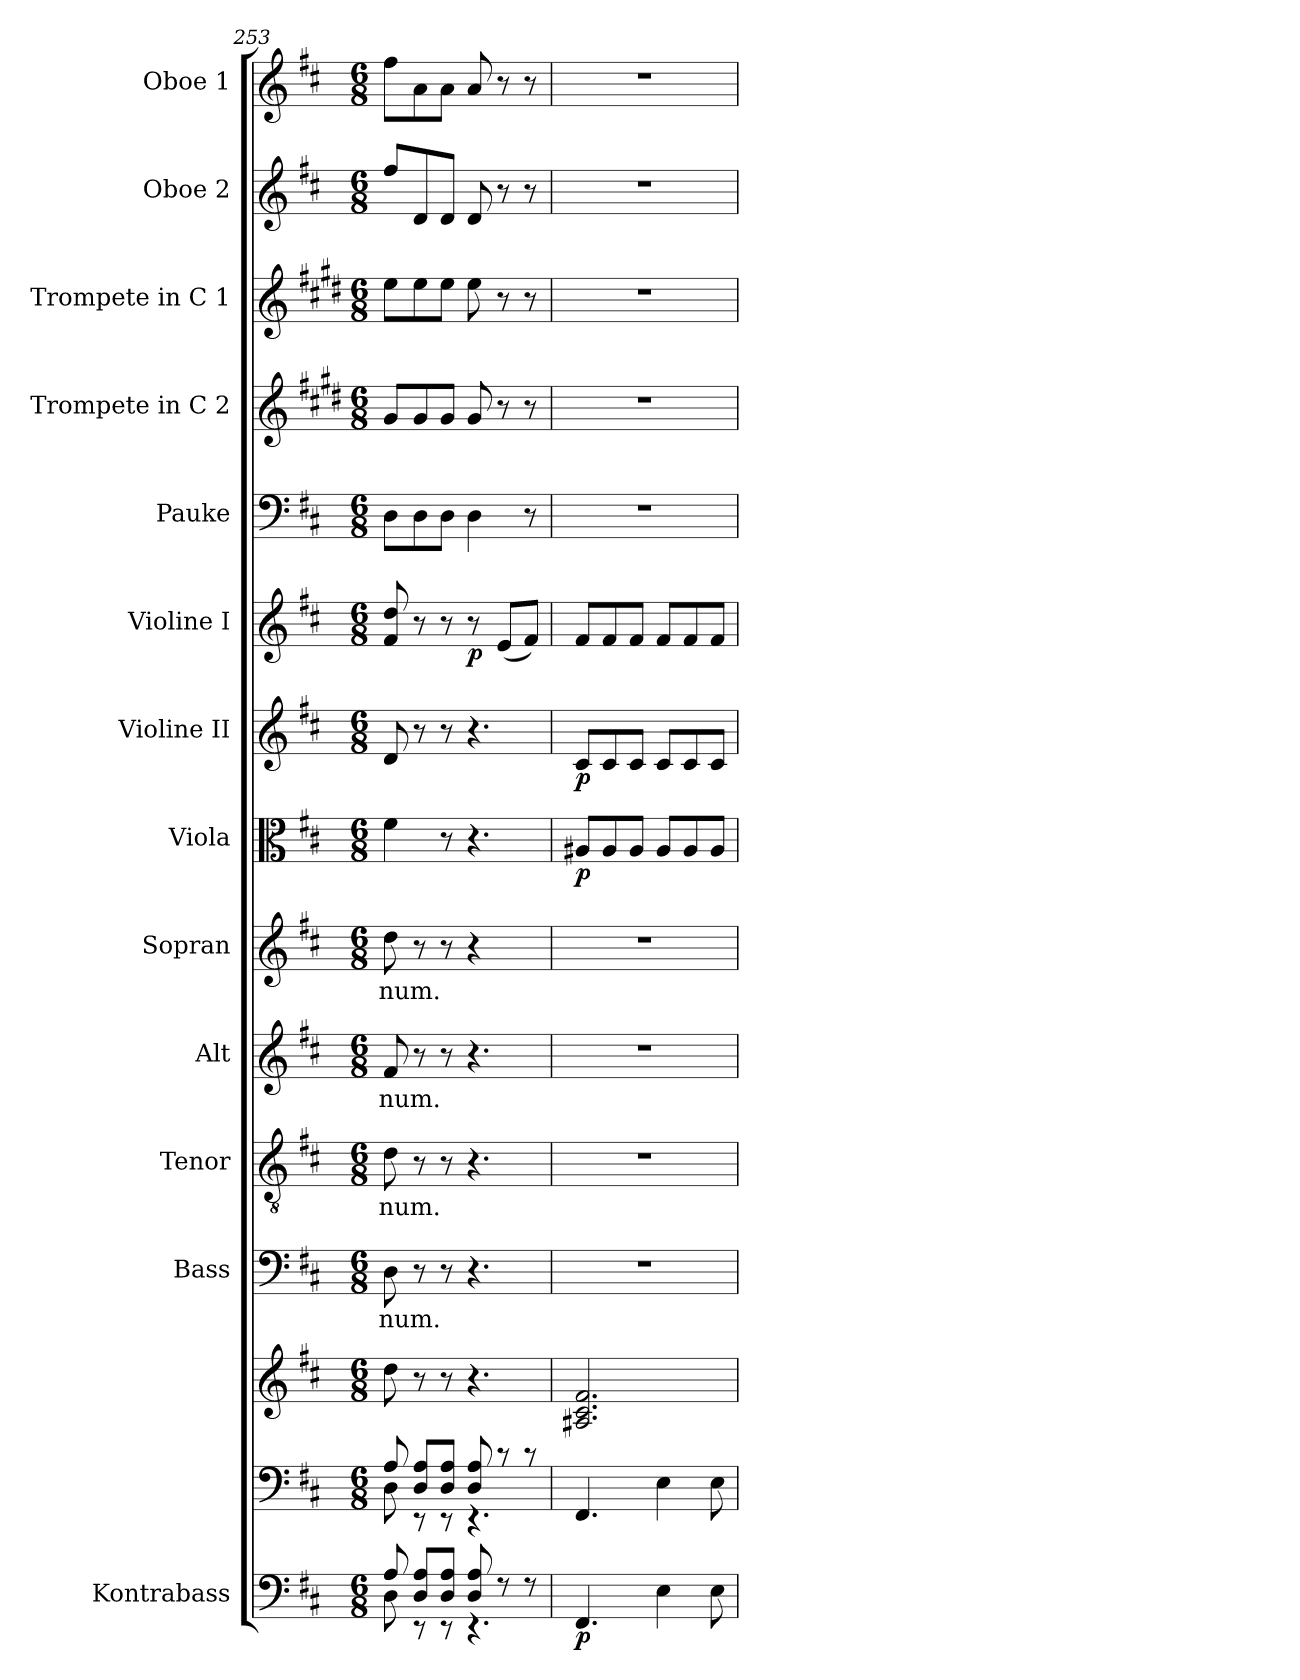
**kern	**dynam	**kern	**kern	**kern	**text	**kern	**text	**kern	**text	**kern	**text	**kern	**dynam	**kern	**dynam	**kern	**dynam	**kern	**kern	**kern	**kern	**kern
*part14	*part14	*part13	*part13	*part12	*part12	*part11	*part11	*part10	*part10	*part9	*part9	*part8	*part8	*part7	*part7	*part6	*part6	*part5	*part4	*part3	*part2	*part1
*staff15	*staff15	*staff14	*staff13	*staff12	*staff12	*staff11	*staff11	*staff10	*staff10	*staff9	*staff9	*staff8	*staff8	*staff7	*staff7	*staff6	*staff6	*staff5	*staff4	*staff3	*staff2	*staff1
*I"Kontrabass	*	*	*	*I"Bass	*	*I"Tenor	*	*I"Alt	*	*I"Sopran	*	*I"Viola	*	*I"Violine II	*	*I"Violine I	*	*I"Pauke	*I"Trompete in C 2	*I"Trompete in C 1	*I"Oboe 2	*I"Oboe 1
*I'Kb.	*	*	*	*I'B	*	*I'T	*	*I'A	*	*I'S	*	*I'Vla.	*	*I'Vl. II	*	*I'Vl. I	*	*I'Pk.	*	*	*I'Ob. 2	*I'Ob. 1
!!LO:PB:g=z
*clefF4	*	*clefF4	*clefG2	*clefF4	*	*clefGv2	*	*clefG2	*	*clefG2	*	*clefC3	*	*clefG2	*	*clefG2	*	*clefF4	*clefG2	*clefG2	*clefG2	*clefG2
*ITrd7c12	*	*	*	*	*	*	*	*	*	*	*	*	*	*	*	*	*	*	*ITrd1c2	*ITrd1c2	*	*
*k[f#c#]	*	*k[f#c#]	*k[f#c#]	*k[f#c#]	*	*k[f#c#]	*	*k[f#c#]	*	*k[f#c#]	*	*k[f#c#]	*	*k[f#c#]	*	*k[f#c#]	*	*k[f#c#]	*k[f#c#]	*k[f#c#]	*k[f#c#]	*k[f#c#]
*D:	*	*D:	*D:	*D:	*	*D:	*	*D:	*	*D:	*	*D:	*	*D:	*	*D:	*	*D:	*D:	*D:	*D:	*D:
*M6/8	*	*M6/8	*M6/8	*M6/8	*	*M6/8	*	*M6/8	*	*M6/8	*	*M6/8	*	*M6/8	*	*M6/8	*	*M6/8	*M6/8	*M6/8	*M6/8	*M6/8
=253	=253	=253	=253	=253	=253	=253	=253	=253	=253	=253	=253	=253	=253	=253	=253	=253	=253	=253	=253	=253	=253	=253
*^	*	*^	*	*	*	*	*	*	*	*	*	*	*	*	*	*	*	*	*	*	*	*
!	!	!	!	!	!	!	!LO:LY:b	!	!LO:LY:b	!	!LO:LY:b	!	!LO:LY:b	!	!	!	!	!	!	!	!	!	!	!
8AA/	8DD\	.	8A/	8D\	8dd\	8D\	-num.	8d\	-num.	8f#/	-num.	8dd\	-num.	4f#\	.	8d/	.	8f#/ 8dd/	.	8D\L	8f#/L	8dd\L	8ff#/L	8ff#\L
8DD/ 8AA/L	8rEE	.	8D/ 8A/L	8rEE	8r	8r	.	8r	.	8r	.	8r	.	.	.	8r	.	8r	.	8D\	8f#/	8dd\	8d/	8a\
8DD/ 8AA/J	8rEE	.	8D/ 8A/J	8rEE	8r	8r	.	8r	.	8r	.	8r	.	8r	.	8r	.	8r	.	8D\J	8f#/J	8dd\J	8d/J	8a\J
!	!	!	!	!	!	!	!	!	!	!	!	!	!	!	!	!	!	!	!LO:DY:b	!	!	!	!	!
8DD/ 8AA/	4.rEE	.	8D/ 8A/	4.rEE	4.r	4.r	.	4.r	.	4.r	.	4r	.	4.r	.	4.r	.	8r	p	4D\	8f#/	8dd\	8d/	8a/
8rF	.	.	8rc	.	.	.	.	.	.	.	.	.	.	.	.	.	.	(<8e/L	.	.	8r	8r	8r	8r
8rF	.	.	8rc	.	.	.	.	.	.	.	.	8ryy	.	.	.	.	.	8f#/J)	.	8r	8r	8r	8r	8r
*v	*v	*	*	*	*	*	*	*	*	*	*	*	*	*	*	*	*	*	*	*	*	*	*	*
*	*	*v	*v	*	*	*	*	*	*	*	*	*	*	*	*	*	*	*	*	*	*	*	*
=254	=254	=254	=254	=254	=254	=254	=254	=254	=254	=254	=254	=254	=254	=254	=254	=254	=254	=254	=254	=254	=254	=254
!	!LO:DY:b	!	!	!	!	!	!	!	!	!	!	!	!LO:DY:b	!	!LO:DY:b	!	!	!	!	!	!	!
4.FFF#/	p	4.FF#/	2.A#X/ 2.c#/ 2.f#/	2.r	.	2.r	.	2.r	.	2.r	.	8A#X/L	p	8c#/L	p	8f#/L	.	2.r	2.r	2.r	2.r	2.r
.	.	.	.	.	.	.	.	.	.	.	.	8A#/	.	8c#/	.	8f#/	.	.	.	.	.	.
.	.	.	.	.	.	.	.	.	.	.	.	8A#/J	.	8c#/J	.	8f#/J	.	.	.	.	.	.
4EE\	.	4E\	.	.	.	.	.	.	.	.	.	8A#/L	.	8c#/L	.	8f#/L	.	.	.	.	.	.
.	.	.	.	.	.	.	.	.	.	.	.	8A#/	.	8c#/	.	8f#/	.	.	.	.	.	.
8EE\	.	8E\	.	.	.	.	.	.	.	.	.	8A#/J	.	8c#/J	.	8f#/J	.	.	.	.	.	.
=	=	=	=	=	=	=	=	=	=	=	=	=	=	=	=	=	=	=	=	=	=	=
*-	*-	*-	*-	*-	*-	*-	*-	*-	*-	*-	*-	*-	*-	*-	*-	*-	*-	*-	*-	*-	*-	*-
